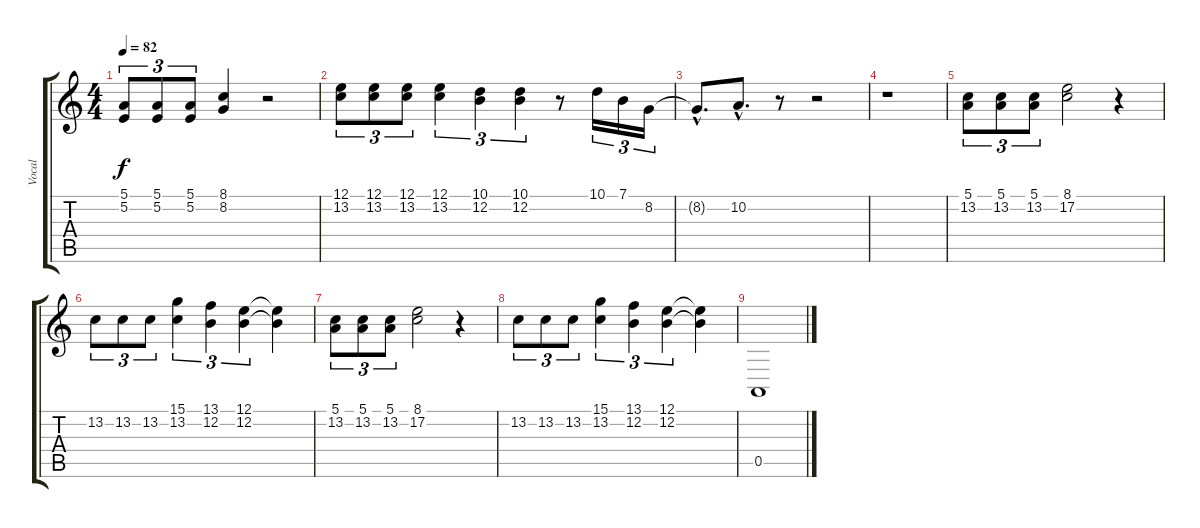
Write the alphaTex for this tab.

\track ("Vocal" "Vocal") {instrument acousticgrandpiano}
\staff {score tabs}
\tuning (E4 B3 G3 D3 A2 E2) {hide}
\ts (4 4)
\tempo 82
\clef g2
\ks c
(5.1 5.2).8{tu (3 2) dy f} (5.1 5.2).8{tu (3 2)} (5.1 5.2).8{tu (3 2)} (8.1 8.2).4 r.2 |
(12.1 13.2).8{tu (3 2)} (12.1 13.2).8{tu (3 2)} (12.1 13.2).8{tu (3 2)} (12.1 13.2).4{tu (3 2)} (10.1 12.2).4{tu (3 2)} (10.1 12.2).4{tu (3 2)} r.8 10.1.16{tu (3 2)} 7.1.16{tu (3 2)} 8.2.16{tu (3 2)} |
8.2{hac t}.8{d} 10.2{hac}.8{d} r.8 r.2 |
r.1 |
(5.1 13.2).8{tu (3 2)} (5.1 13.2).8{tu (3 2)} (5.1 13.2).8{tu (3 2)} (8.1 17.2).2 r.4 |
13.2.8{tu (3 2)} 13.2.8{tu (3 2)} 13.2.8{tu (3 2)} (15.1 13.2).4{tu (3 2)} (13.1 12.2).4{tu (3 2)} (12.1 12.2).4{tu (3 2)} (12.1{t} 12.2{t}).4 |
(5.1 13.2).8{tu (3 2)} (5.1 13.2).8{tu (3 2)} (5.1 13.2).8{tu (3 2)} (8.1 17.2).2 r.4 |
13.2.8{tu (3 2)} 13.2.8{tu (3 2)} 13.2.8{tu (3 2)} (15.1 13.2).4{tu (3 2)} (13.1 12.2).4{tu (3 2)} (12.1 12.2).4{tu (3 2)} (12.1{t} 12.2{t}).4 |
0.5.1
